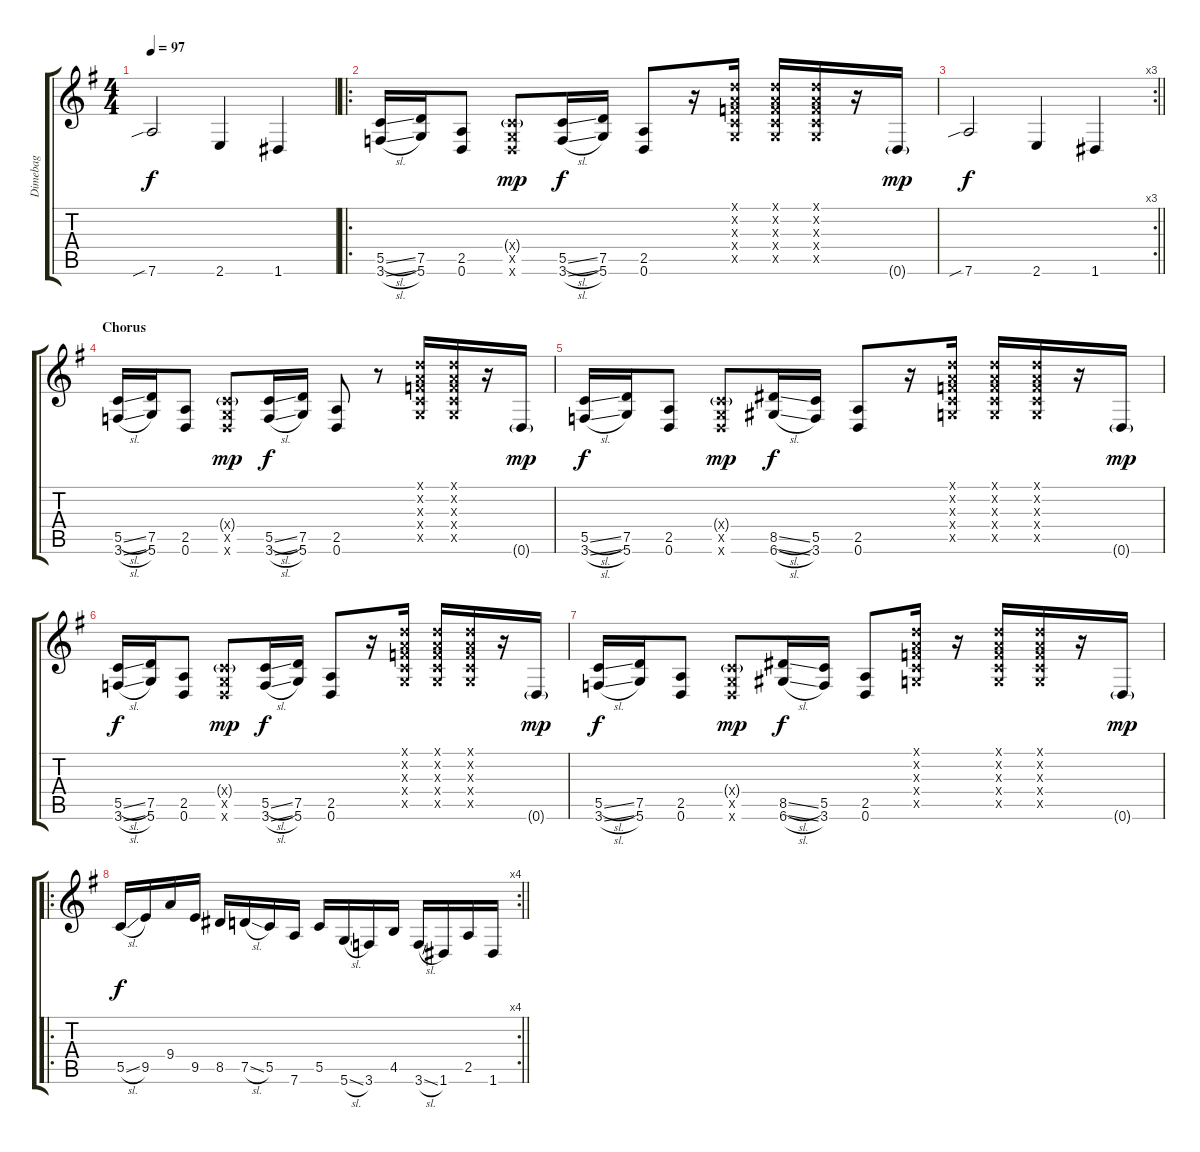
\track ("Dimebag" "Dimebag") {instrument distortionguitar}
\staff {score tabs}
\tuning (D4 A3 F3 C3 G2 D2) {hide}
\ts (4 4)
\tempo 97
\clef g2
\ks g
7.6{sib}.2{dy f} 2.6.4 1.6.4 |
\ro
(5.5{sl} 3.6{sl}).16 (7.5 5.6).16 (2.5 0.6).8 (0.4{g x} 0.5{x} 0.6{x}).8{dy mp} (5.5{sl} 3.6{sl}).16{dy f} (7.5 5.6).16 (2.5 0.6).8 r.16 (0.1{x} 0.2{x} 0.3{x} 0.4{x} 0.5{x}).16 (0.1{x} 0.2{x} 0.3{x} 0.4{x} 0.5{x}).16 (0.1{x} 0.2{x} 0.3{x} 0.4{x} 0.5{x}).16 r.16 0.6{g}.16{dy mp} |
\rc 3
\barLineRight lightlight
7.6{sib}.2{dy f} 2.6.4 1.6.4 |
\section ("" "Chorus")
(5.5{sl} 3.6{sl}).16 (7.5 5.6).16 (2.5 0.6).8 (0.4{g x} 0.5{x} 0.6{x}).8{dy mp} (5.5{sl} 3.6{sl}).16{dy f} (7.5 5.6).16 (2.5 0.6).8 r.8 (0.1{x} 0.2{x} 0.3{x} 0.4{x} 0.5{x}).16 (0.1{x} 0.2{x} 0.3{x} 0.4{x} 0.5{x}).16 r.16 0.6{g}.16{dy mp} |
(5.5{sl} 3.6{sl}).16{dy f} (7.5 5.6).16 (2.5 0.6).8 (0.4{g x} 0.5{x} 0.6{x}).8{dy mp} (8.5{sl} 6.6{sl}).16{dy f} (5.5 3.6).16 (2.5 0.6).8 r.16 (0.1{x} 0.2{x} 0.3{x} 0.4{x} 0.5{x}).16 (0.1{x} 0.2{x} 0.3{x} 0.4{x} 0.5{x}).16 (0.1{x} 0.2{x} 0.3{x} 0.4{x} 0.5{x}).16 r.16 0.6{g}.16{dy mp} |
(5.5{sl} 3.6{sl}).16{dy f} (7.5 5.6).16 (2.5 0.6).8 (0.4{g x} 0.5{x} 0.6{x}).8{dy mp} (5.5{sl} 3.6{sl}).16{dy f} (7.5 5.6).16 (2.5 0.6).8 r.16 (0.1{x} 0.2{x} 0.3{x} 0.4{x} 0.5{x}).16 (0.1{x} 0.2{x} 0.3{x} 0.4{x} 0.5{x}).16 (0.1{x} 0.2{x} 0.3{x} 0.4{x} 0.5{x}).16 r.16 0.6{g}.16{dy mp} |
(5.5{sl} 3.6{sl}).16{dy f} (7.5 5.6).16 (2.5 0.6).8 (0.4{g x} 0.5{x} 0.6{x}).8{dy mp} (8.5{sl} 6.6{sl}).16{dy f} (5.5 3.6).16 (2.5 0.6).8 (0.1{x} 0.2{x} 0.3{x} 0.4{x} 0.5{x}).16 r.16 (0.1{x} 0.2{x} 0.3{x} 0.4{x} 0.5{x}).16 (0.1{x} 0.2{x} 0.3{x} 0.4{x} 0.5{x}).16 r.16 0.6{g}.16{dy mp} |
\ro
\rc 4
\barLineRight lightlight
5.5{sl}.16{dy f} 9.5.16 9.4.16 9.5.16 8.5.16 7.5{sl}.16 5.5.16 7.6.16 5.5.16 5.6{sl}.16 3.6.16 4.5.16 3.6{sl}.16 1.6.16 2.5.16 1.6.16
